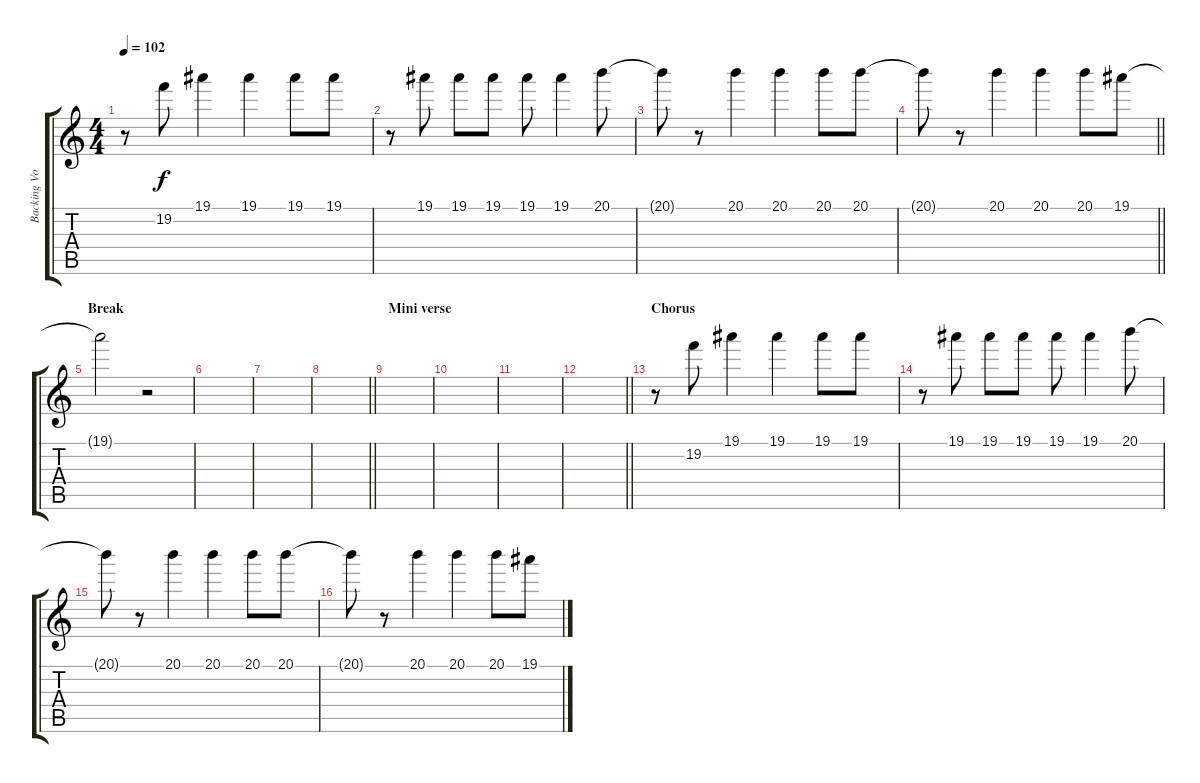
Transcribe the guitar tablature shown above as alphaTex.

\track ("Backing Vocals" "Backing Vo") {instrument electricguitarjazz}
\staff {score tabs}
\tuning (Eb4 Bb3 Gb3 Db3 Ab2 Eb2) {hide}
\ts (4 4)
\tempo 102
\clef g2
\ks c
r.8{dy f} 19.2.8 19.1.4 19.1.4 19.1.8 19.1.8 |
r.8 19.1.8 19.1.8 19.1.8 19.1.8 19.1.4 20.1.8 |
20.1{t}.8 r.8 20.1.4 20.1.4 20.1.8 20.1.8 |
\barLineRight lightlight
20.1{t}.8 r.8 20.1.4 20.1.4 20.1.8 19.1.8 |
\section ("" "Break")
19.1{t}.2 r.2 |
|
|
\barLineRight lightlight
|
\section ("" "Mini verse")
|
|
|
\barLineRight lightlight
|
\section ("" "Chorus")
r.8 19.2.8 19.1.4 19.1.4 19.1.8 19.1.8 |
r.8 19.1.8 19.1.8 19.1.8 19.1.8 19.1.4 20.1.8 |
20.1{t}.8 r.8 20.1.4 20.1.4 20.1.8 20.1.8 |
20.1{t}.8 r.8 20.1.4 20.1.4 20.1.8 19.1.8
